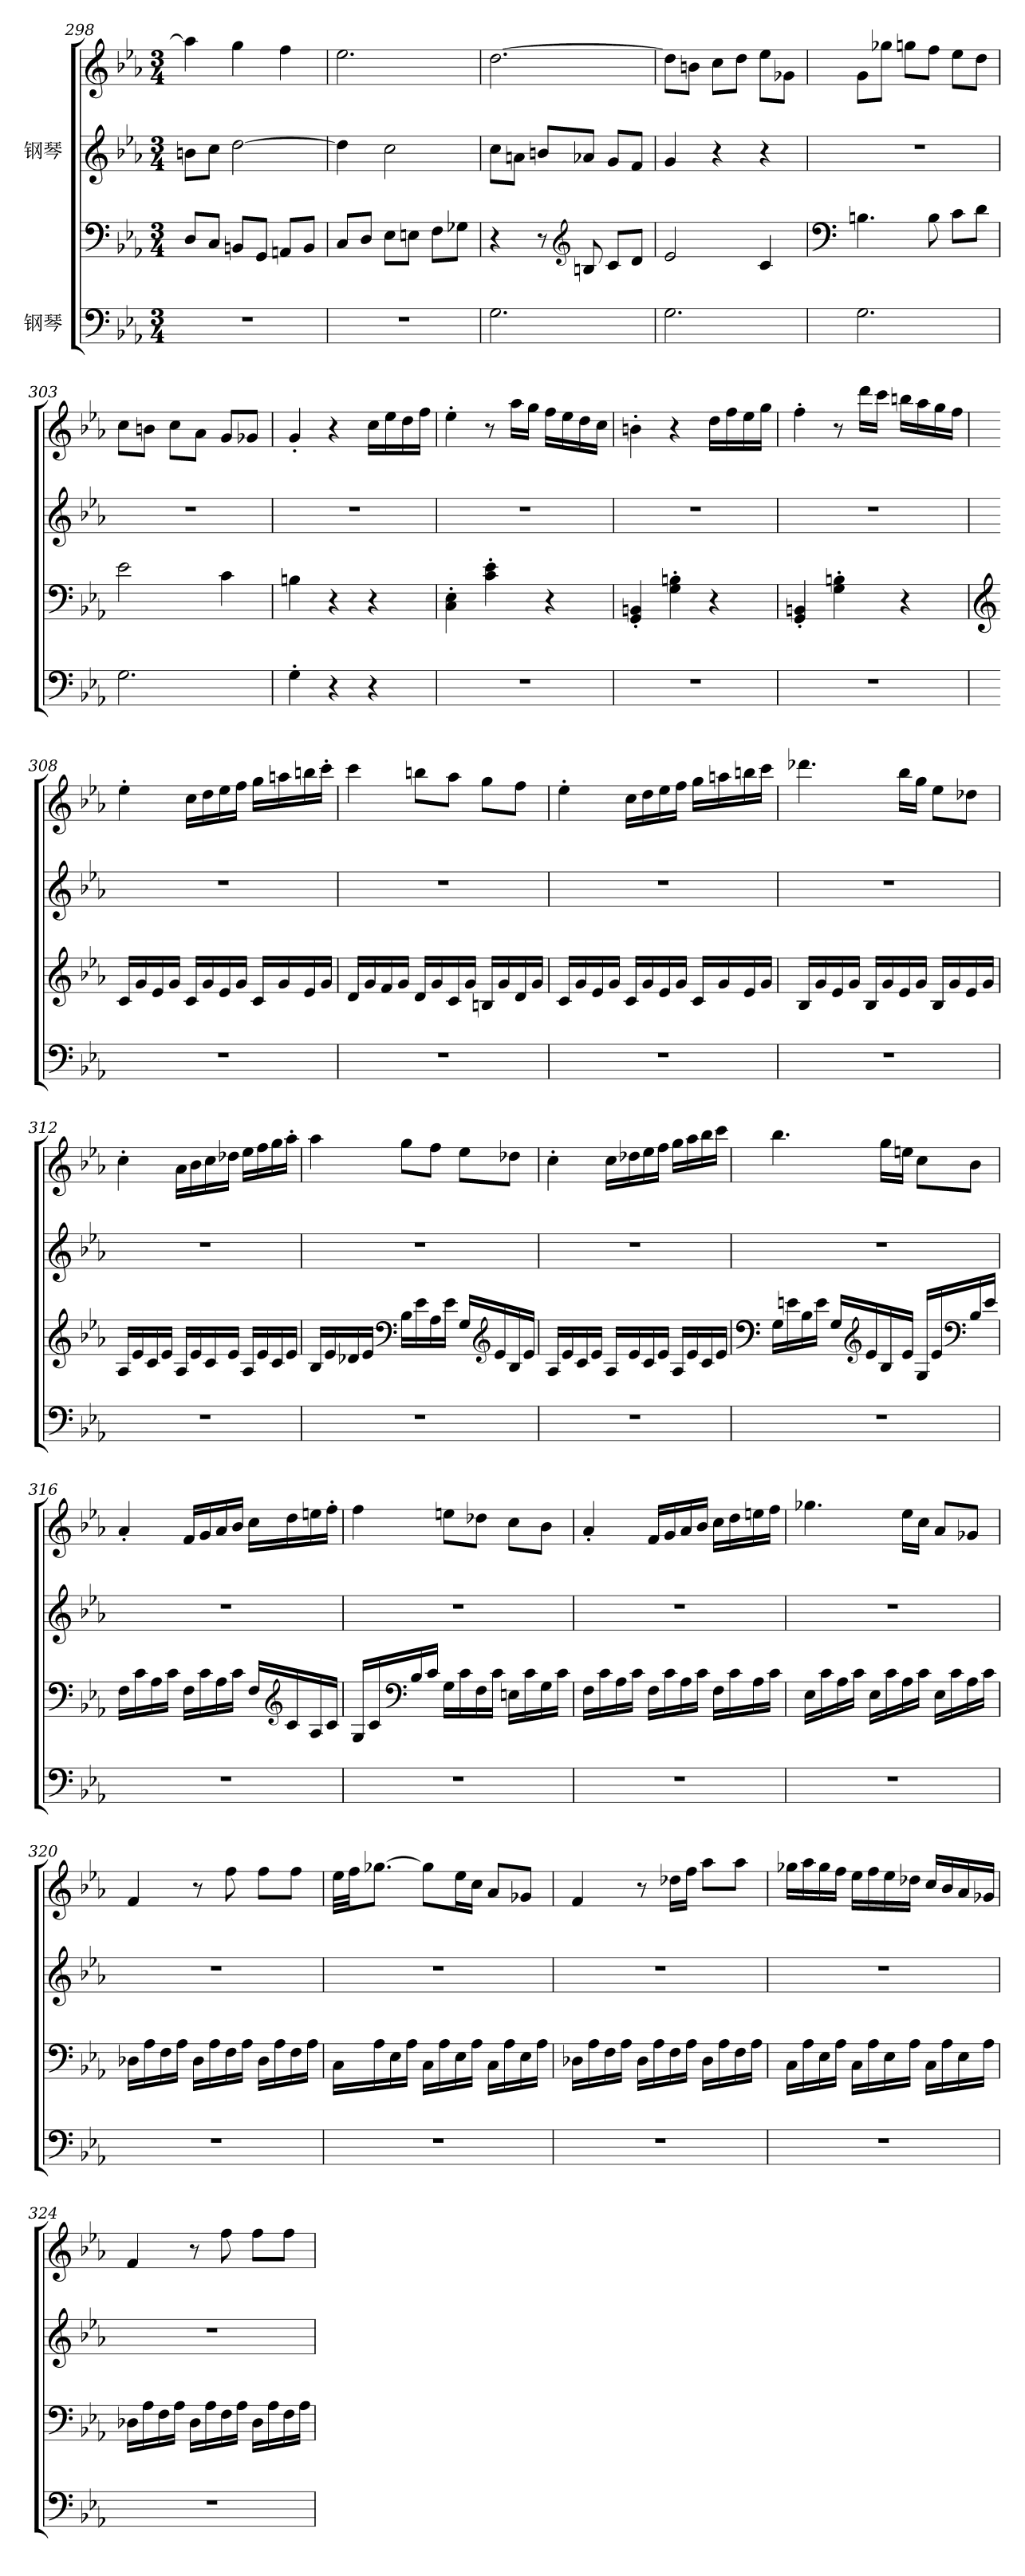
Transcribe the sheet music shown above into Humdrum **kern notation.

**kern	**kern	**kern	**kern
*part2	*part2	*part1	*part1
*staff4	*staff3	*staff2	*staff1
*I"钢琴	*	*I"钢琴	*
*clefF4	*clefF4	*clefG2	*clefG2
*k[b-e-a-]	*k[b-e-a-]	*k[b-e-a-]	*k[b-e-a-]
*M3/4	*M3/4	*M3/4	*M3/4
=298	=298	=298	=298
2.r	8D/L	8bn\L	4aa-\]
.	8C/J	8cc\J	.
.	8BBn/L	[2dd\	4gg\
.	8GG/J	.	.
.	8AAn/L	.	4ff\
.	8BB/J	.	.
!!LO:PB:g=z
=299	=299	=299	=299
2.r	8C/L	4dd\]	2.ee-\
.	8D/J	.	.
.	8E-\L	2cc\	.
.	8En\J	.	.
.	8F\L	.	.
.	8G-X\J	.	.
=300	=300	=300	=300
2.G\	4r	8cc\L	[2.dd\
.	.	8an\J	.
.	8r	8bn/L	.
*	*clefG2	*	*
.	8Bn/	8a-X/J	.
.	8c/L	8g/L	.
.	8d/J	8f/J	.
=301	=301	=301	=301
2.G\	2e-/	4g/	8dd\L]
.	.	.	8bn\J
.	.	4r	8cc\L
.	.	.	8dd\J
.	4c/	4r	8ee-\L
.	.	.	8g-X\J
=302	=302	=302	=302
*	*clefF4	*	*
2.G\	4.Bn\	2.r	8g\L
.	.	.	8gg-X\J
.	.	.	8ggn\L
.	8B\	.	8ff\J
.	8c\L	.	8ee-\L
.	8d\J	.	8dd\J
!!LO:LB:g=z
=303	=303	=303	=303
2.G\	2e-\	2.r	8cc\L
.	.	.	8bn\J
.	.	.	8cc\L
.	.	.	8a-\J
.	4c\	.	8g/L
.	.	.	8g-X/J
=304	=304	=304	=304
4G'\	4Bn\	2.r	4g'/
4r	4r	.	4r
4r	4r	.	16cc\LL
.	.	.	16ee-\
.	.	.	16dd\
.	.	.	16ff\JJ
=305	=305	=305	=305
2.r	4C\' 4E-\'	2.r	4ee-'\
.	4c\' 4e-\'	.	8r
.	.	.	16aa-\LL
.	.	.	16gg\JJ
.	4r	.	16ff\LL
.	.	.	16ee-\
.	.	.	16dd\
.	.	.	16cc\JJ
=306	=306	=306	=306
2.r	4GG/' 4BBn/'	2.r	4bn'\
.	4G\' 4Bn\'	.	4r
.	4r	.	16dd\LL
.	.	.	16ff\
.	.	.	16ee-\
.	.	.	16gg\JJ
=307	=307	=307	=307
2.r	4GG/' 4BBn/'	2.r	4ff'\
.	4G\' 4Bn\'	.	8r
.	.	.	16ddd\LL
.	.	.	16ccc\JJ
.	4r	.	16bbn\LL
.	.	.	16aa-\
.	.	.	16gg\
.	.	.	16ff\JJ
!!LO:LB:g=z
=308	=308	=308	=308
*	*clefG2	*	*
2.r	16c/LL	2.r	4ee-'\
.	16g/	.	.
.	16e-/	.	.
.	16g/JJ	.	.
.	16c/LL	.	16cc\LL
.	16g/	.	16dd\
.	16e-/	.	16ee-\
.	16g/JJ	.	16ff\JJ
.	16c/LL	.	16gg\LL
.	16g/	.	16aan\
.	16e-/	.	16bbn\
.	16g/JJ	.	16ccc'\JJ
=309	=309	=309	=309
2.r	16d/LL	2.r	4ccc\
.	16g/	.	.
.	16f/	.	.
.	16g/JJ	.	.
.	16d/LL	.	8bbn\L
.	16g/	.	.
.	16c/	.	8aa-\J
.	16g/JJ	.	.
.	16Bn/LL	.	8gg\L
.	16g/	.	.
.	16d/	.	8ff\J
.	16g/JJ	.	.
=310	=310	=310	=310
2.r	16c/LL	2.r	4ee-'\
.	16g/	.	.
.	16e-/	.	.
.	16g/JJ	.	.
.	16c/LL	.	16cc\LL
.	16g/	.	16dd\
.	16e-/	.	16ee-\
.	16g/JJ	.	16ff\JJ
.	16c/LL	.	16gg\LL
.	16g/	.	16aan\
.	16e-/	.	16bbn\
.	16g/JJ	.	16ccc\JJ
!!LO:PB:g=z
=311	=311	=311	=311
2.r	16B-/LL	2.r	4.ddd-X\
.	16g/	.	.
.	16e-/	.	.
.	16g/JJ	.	.
.	16B-/LL	.	.
.	16g/	.	.
.	16e-/	.	16bb-\LL
.	16g/JJ	.	16gg\JJ
.	16B-/LL	.	8ee-\L
.	16g/	.	.
.	16e-/	.	8dd-X\J
.	16g/JJ	.	.
=312	=312	=312	=312
2.r	16A-/LL	2.r	4cc'\
.	16e-/	.	.
.	16c/	.	.
.	16e-/JJ	.	.
.	16A-/LL	.	16a-\LL
.	16e-/	.	16b-\
.	16c/	.	16cc\
.	16e-/JJ	.	16dd-X\JJ
.	16A-/LL	.	16ee-\LL
.	16e-/	.	16ff\
.	16c/	.	16gg\
.	16e-/JJ	.	16aa-'\JJ
=313	=313	=313	=313
2.r	16B-/LL	2.r	4aa-\
.	16e-/	.	.
.	16d-X/	.	.
.	16e-/JJ	.	.
*	*clefF4	*	*
.	16B-\LL	.	8gg\L
.	16e-\	.	.
.	16A-\	.	8ff\J
.	16e-\JJ	.	.
.	16G/LL	.	8ee-\L
*	*clefG2	*	*
.	16e-/	.	.
.	16B-/	.	8dd-X\J
.	16e-/JJ	.	.
!!LO:LB:g=z
=314	=314	=314	=314
2.r	16A-/LL	2.r	4cc'\
.	16e-/	.	.
.	16c/	.	.
.	16e-/JJ	.	.
.	16A-/LL	.	16cc\LL
.	16e-/	.	16dd-X\
.	16c/	.	16ee-\
.	16e-/JJ	.	16ff\JJ
.	16A-/LL	.	16gg\LL
.	16e-/	.	16aa-\
.	16c/	.	16bb-\
.	16e-/JJ	.	16ccc\JJ
=315	=315	=315	=315
*	*clefF4	*	*
2.r	16G\LL	2.r	4.bb-\
.	16en\	.	.
.	16B-\	.	.
.	16e\JJ	.	.
.	16G/LL	.	.
*	*clefG2	*	*
.	16e/	.	.
.	16B-/	.	16gg\LL
.	16e/JJ	.	16een\JJ
.	16G/LL	.	8cc\L
.	16e/	.	.
*	*clefF4	*	*
.	16B-/	.	8b-\J
.	16e/JJ	.	.
!!LO:LB:g=z
=316	=316	=316	=316
2.r	16F\LL	2.r	4a-'/
.	16c\	.	.
.	16A-\	.	.
.	16c\JJ	.	.
.	16F\LL	.	16f/LL
.	16c\	.	16g/
.	16A-\	.	16a-/
.	16c\JJ	.	16b-/JJ
.	16F/LL	.	16cc\LL
*	*clefG2	*	*
.	16c/	.	16dd\
.	16A-/	.	16een\
.	16c/JJ	.	16ff'\JJ
=317	=317	=317	=317
2.r	16G/LL	2.r	4ff\
.	16c/	.	.
*	*clefF4	*	*
.	16B-/	.	.
.	16c/JJ	.	.
.	16G\LL	.	8een\L
.	16c\	.	.
.	16F\	.	8dd-X\J
.	16c\JJ	.	.
.	16En\LL	.	8cc\L
.	16c\	.	.
.	16G\	.	8b-\J
.	16c\JJ	.	.
=318	=318	=318	=318
2.r	16F\LL	2.r	4a-'/
.	16c\	.	.
.	16A-\	.	.
.	16c\JJ	.	.
.	16F\LL	.	16f/LL
.	16c\	.	16g/
.	16A-\	.	16a-/
.	16c\JJ	.	16b-/JJ
.	16F\LL	.	16cc\LL
.	16c\	.	16dd\
.	16A-\	.	16een\
.	16c\JJ	.	16ff\JJ
!!LO:PB:g=z
=319	=319	=319	=319
2.r	16E-\LL	2.r	4.gg-X\
.	16c\	.	.
.	16A-\	.	.
.	16c\JJ	.	.
.	16E-\LL	.	.
.	16c\	.	.
.	16A-\	.	16ee-\LL
.	16c\JJ	.	16cc\JJ
.	16E-\LL	.	8a-/L
.	16c\	.	.
.	16A-\	.	8g-X/J
.	16c\JJ	.	.
=320	=320	=320	=320
2.r	16D-X\LL	2.r	4f/
.	16A-\	.	.
.	16F\	.	.
.	16A-\JJ	.	.
.	16D-\LL	.	8r
.	16A-\	.	.
.	16F\	.	8ff\
.	16A-\JJ	.	.
.	16D-\LL	.	8ff\L
.	16A-\	.	.
.	16F\	.	8ff\J
.	16A-\JJ	.	.
=321	=321	=321	=321
2.r	16C\LL	2.r	32ee-\LLL
.	.	.	32ff\JJ
.	16A-\	.	[8.gg-X\J
.	16E-\	.	.
.	16A-\JJ	.	.
.	16C\LL	.	8gg-\L]
.	16A-\	.	.
.	16E-\	.	16ee-\L
.	16A-\JJ	.	16cc\JJ
.	16C\LL	.	8a-/L
.	16A-\	.	.
.	16E-\	.	8g-X/J
.	16A-\JJ	.	.
!!LO:LB:g=z
=322	=322	=322	=322
2.r	16D-X\LL	2.r	4f/
.	16A-\	.	.
.	16F\	.	.
.	16A-\JJ	.	.
.	16D-\LL	.	8r
.	16A-\	.	.
.	16F\	.	16dd-X\LL
.	16A-\JJ	.	16ff\JJ
.	16D-\LL	.	8aa-\L
.	16A-\	.	.
.	16F\	.	8aa-\J
.	16A-\JJ	.	.
=323	=323	=323	=323
2.r	16C\LL	2.r	16gg-X\LL
.	16A-\	.	16aa-\
.	16E-\	.	16gg-\
.	16A-\JJ	.	16ff\JJ
.	16C\LL	.	16ee-\LL
.	16A-\	.	16ff\
.	16E-\	.	16ee-\
.	16A-\JJ	.	16dd-X\JJ
.	16C\LL	.	16cc/LL
.	16A-\	.	16b-/
.	16E-\	.	16a-/
.	16A-\JJ	.	16g-X/JJ
=324	=324	=324	=324
2.r	16D-X\LL	2.r	4f/
.	16A-\	.	.
.	16F\	.	.
.	16A-\JJ	.	.
.	16D-\LL	.	8r
.	16A-\	.	.
.	16F\	.	8ff\
.	16A-\JJ	.	.
.	16D-\LL	.	8ff\L
.	16A-\	.	.
.	16F\	.	8ff\J
.	16A-\JJ	.	.
=	=	=	=
*-	*-	*-	*-
